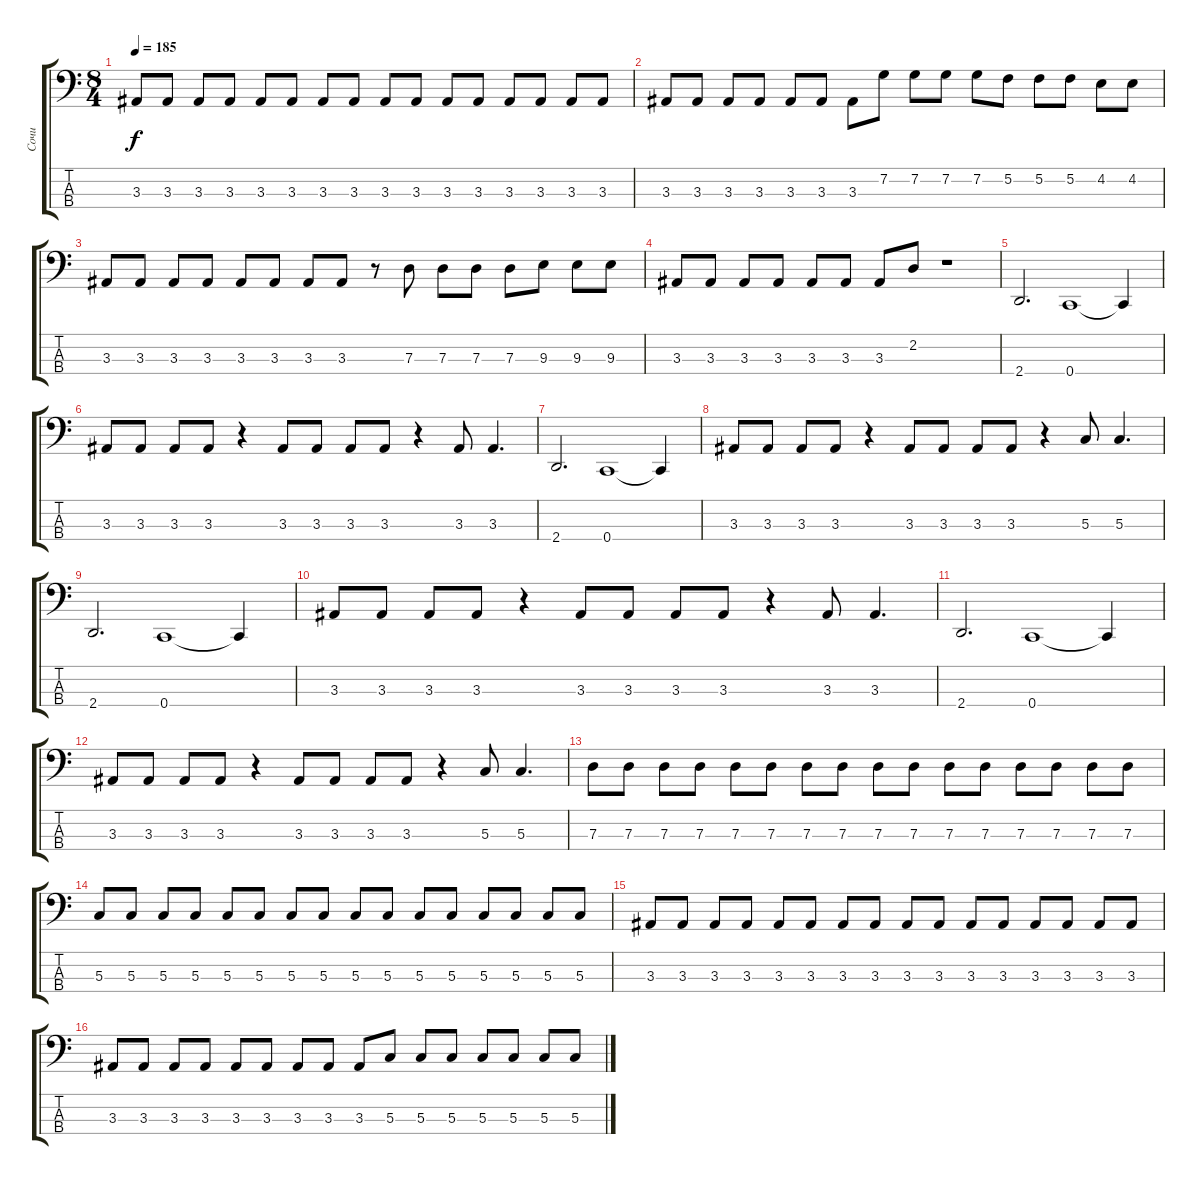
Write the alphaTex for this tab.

\track ("Сочи" "Сочи") {instrument electricbasspick}
\staff {score tabs}
\tuning (F2 C2 G1 C1) {hide}
\ts (8 4)
\tempo 185
\clef f4
\ks c
3.3.8{dy f} 3.3.8 3.3.8 3.3.8 3.3.8 3.3.8 3.3.8 3.3.8 3.3.8 3.3.8 3.3.8 3.3.8 3.3.8 3.3.8 3.3.8 3.3.8 |
3.3.8 3.3.8 3.3.8 3.3.8 3.3.8 3.3.8 3.3.8 7.2.8 7.2.8 7.2.8 7.2.8 5.2.8 5.2.8 5.2.8 4.2.8 4.2.8 |
3.3.8 3.3.8 3.3.8 3.3.8 3.3.8 3.3.8 3.3.8 3.3.8 r.8 7.3.8 7.3.8 7.3.8 7.3.8 9.3.8 9.3.8 9.3.8 |
3.3.8 3.3.8 3.3.8 3.3.8 3.3.8 3.3.8 3.3.8 2.2.8 r.1 |
2.4.2{d} 0.4.1 0.4{t}.4 |
3.3.8 3.3.8 3.3.8 3.3.8 r.4 3.3.8 3.3.8 3.3.8 3.3.8 r.4 3.3.8 3.3.4{d} |
2.4.2{d} 0.4.1 0.4{t}.4 |
3.3.8 3.3.8 3.3.8 3.3.8 r.4 3.3.8 3.3.8 3.3.8 3.3.8 r.4 5.3.8 5.3.4{d} |
2.4.2{d} 0.4.1 0.4{t}.4 |
3.3.8 3.3.8 3.3.8 3.3.8 r.4 3.3.8 3.3.8 3.3.8 3.3.8 r.4 3.3.8 3.3.4{d} |
2.4.2{d} 0.4.1 0.4{t}.4 |
3.3.8 3.3.8 3.3.8 3.3.8 r.4 3.3.8 3.3.8 3.3.8 3.3.8 r.4 5.3.8 5.3.4{d} |
7.3.8 7.3.8 7.3.8 7.3.8 7.3.8 7.3.8 7.3.8 7.3.8 7.3.8 7.3.8 7.3.8 7.3.8 7.3.8 7.3.8 7.3.8 7.3.8 |
5.3.8 5.3.8 5.3.8 5.3.8 5.3.8 5.3.8 5.3.8 5.3.8 5.3.8 5.3.8 5.3.8 5.3.8 5.3.8 5.3.8 5.3.8 5.3.8 |
3.3.8 3.3.8 3.3.8 3.3.8 3.3.8 3.3.8 3.3.8 3.3.8 3.3.8 3.3.8 3.3.8 3.3.8 3.3.8 3.3.8 3.3.8 3.3.8 |
3.3.8 3.3.8 3.3.8 3.3.8 3.3.8 3.3.8 3.3.8 3.3.8 3.3.8 5.3.8 5.3.8 5.3.8 5.3.8 5.3.8 5.3.8 5.3.8
